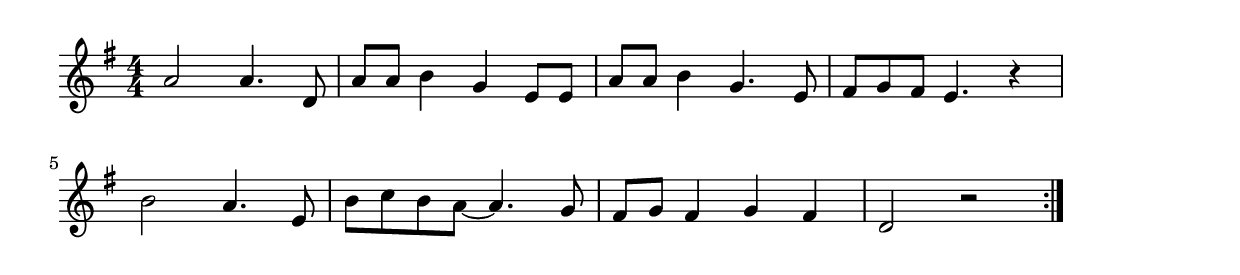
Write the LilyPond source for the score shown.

\version "2.18.2"

% ラスト・クリスマス(ワム！)
% \index{らすと@ラスト・クリスマス(ワム！)}
% \index{くりすます@ラスト・クリスマス(ワム！)}

\score {

\layout {
line-width = #170
indent = 0\mm
}

\relative c'' {
\key g \major
\time 4/4
\numericTimeSignature

a2 a4. d,8 |
a' a b4 g e8 e |
a a b4 g4. e8 |
fis g fis e4. r4 |
\break
b'2 a4. e8 | % 5
b' c b a8~ a4. g8 | % 6
fis g  fis4 g fis|
d2 r  |

\bar ":|."
}

\midi {}

}